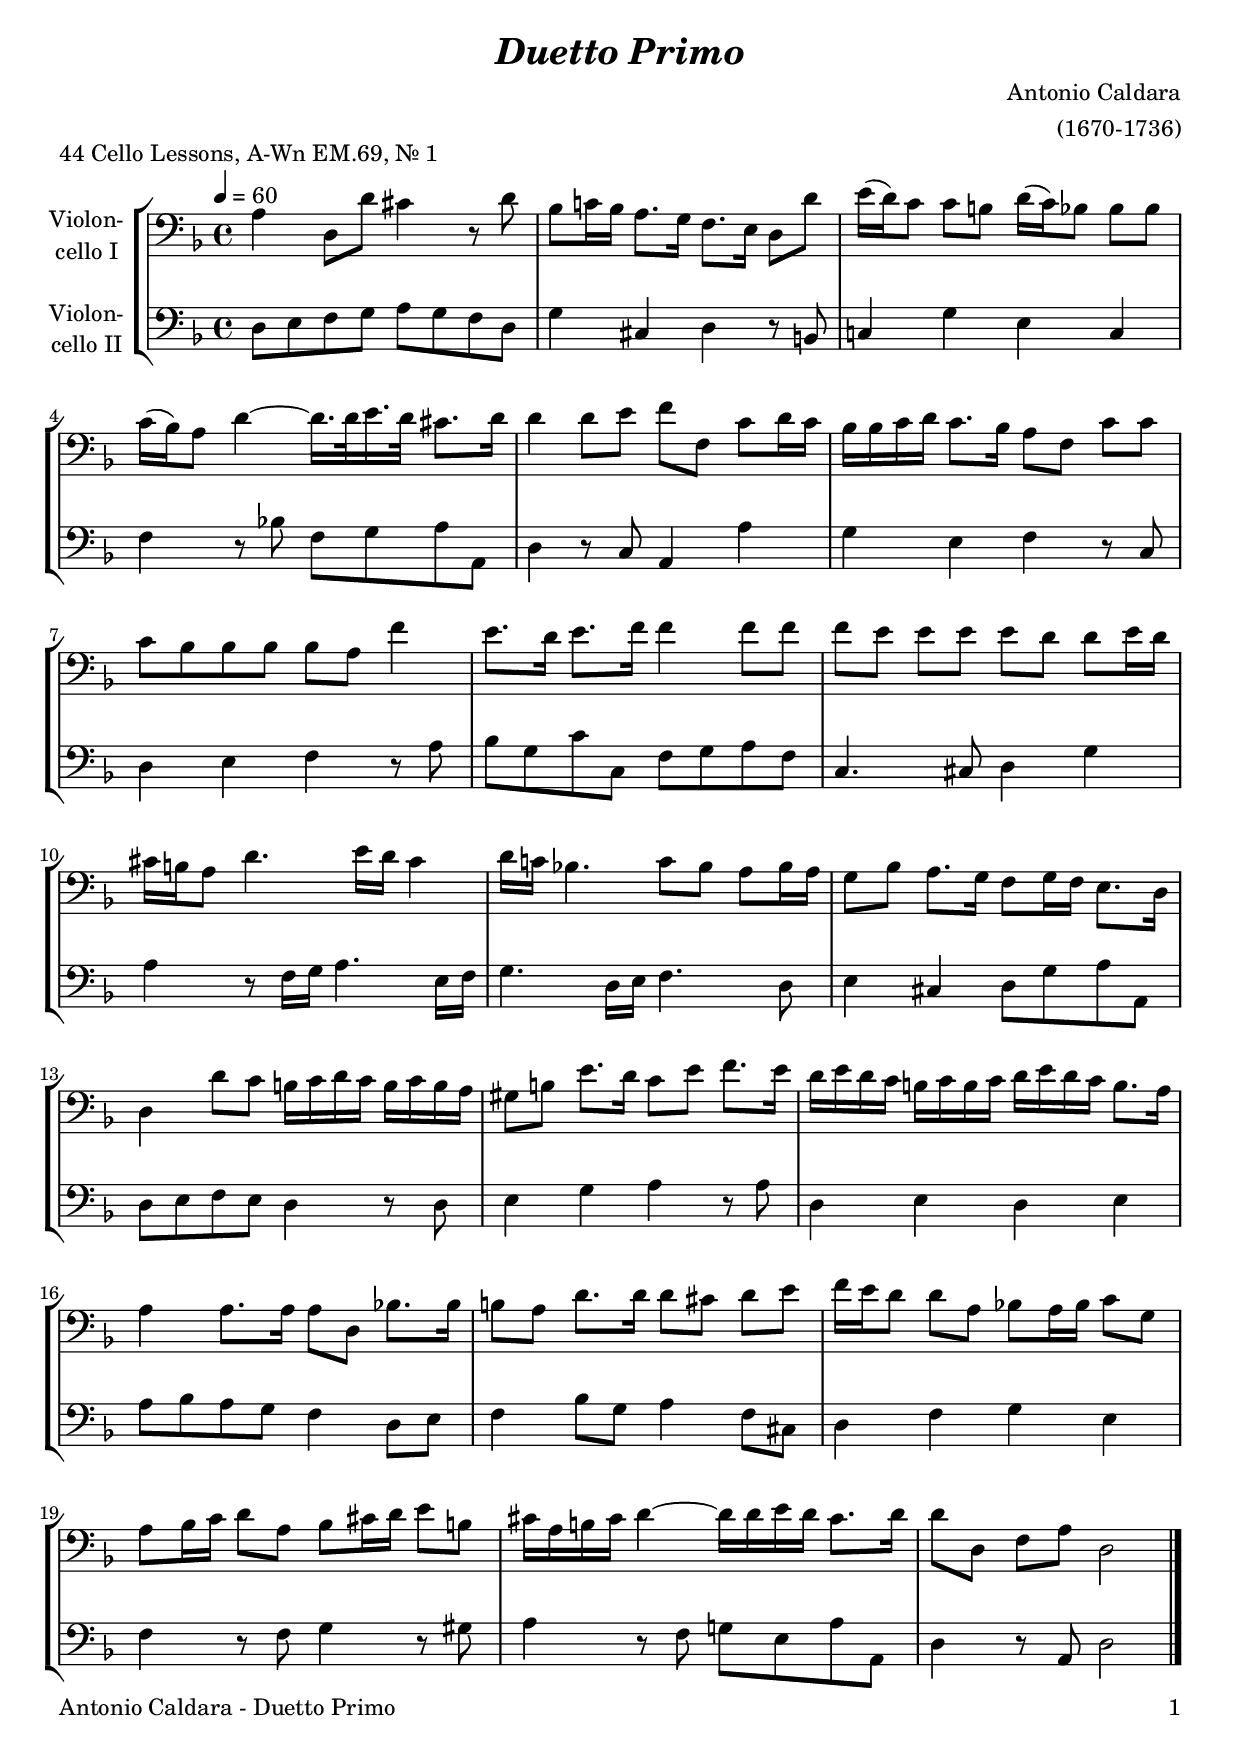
\version "2.20.2"
\include "deutsch.ly"

#(set-global-staff-size 20)

\header {
  title     = \markup \bold \italic "Duetto Primo"
  composer  = "Antonio Caldara"
  arranger  = "(1670-1736)"
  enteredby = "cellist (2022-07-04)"
  piece     = "44 Cello Lessons, A-Wn EM.69, Nr. 1"
}

voiceconsts = {
  \key d \minor
  \time 4/4
  \clef "bass"
%  \numericTimeSignature
%  \compressEmptyMeasures
  % Set default beaming for all staves
%  \set Timing.beamExceptions = #'()
%  \set Timing.baseMoment     = #(ly:make-moment 1 4)
%  \set Timing.beatStructure  = #'(1 1 1)
  \tempo 4=60
}

micl = "clarinet"
mifl = "flute"
miob = "oboe"
mifh = "french horn"
misx = "tenor sax"
mist = "string ensemble 1"
mivl = "violin"
miba = "cello"

va = \relative c' {
  \voiceconsts

  a4 d,8 d' cis4 r8 d
  b c!16 b a8. g16 f8. e16 d8 d'
  e16( d) c8 c h d16( c) b8 b b
  c16( b) a8 d4~ d16. d32 e16. d32 cis8. d16

  d4 d8 e f f, c' d16 c
  b b c d c8. b16 a8 f c'[ c]
  c b b b b a f'4
  e8. d16 e8. f16 f4 f8 f
  f e e[ e] e d d e16 d

  cis h a8 d4. e16 d cis4
  d16 c! b!4. c8 b a b16 a
  g8 b a8. g16 f8 g16 f e8. d16
  d4 d'8 c h16 c d c h c h a
  gis8 h e8. d16 c8 e f8. e16

  d e d c h c h c d e d c h8. a16
  a4 a8. a16 a8 d, b'!8. b16
  h8 a d8. d16 d8 cis d[ e]
  f16 e d8 d a b! a16 b c8 g

  a b16 c d8 a b cis16 d e8 h
  cis16 a h cis d4~ d16 d e d cis8. d16
  d8 d, f[ a] d,2 \bar "|."
}

vb = \relative c {
  \voiceconsts

  d8 e f g a g f d
  g4 cis, d r8 h
  c!4 g' e c
  f r8 b! f g a a,

  d4 r8 c a4 a'
  g e f r8 c
  d4 e f r8 a
  b g c c, f g a f
  c4. cis8 d4 g

  a r8 f16 g a4. e16 f
  g4. d16 e f4. d8
  e4 cis d8 g a a,
  d e f e d4 r8 d
  e4 g a r8 a

  d,4 e d e
  a8 b a g f4 d8 e
  f4 b8 g a4 f8 cis
  d4 f g e

  f r8 f g4 r8 gis
  a4 r8 f g! e a a,
  d4 r8 a d2 \bar "|."
}


music = \new StaffGroup <<
      \new Staff {
	\set Staff.midiInstrument = \miba
	\set Staff.instrumentName = \markup \center-column { "Violon-" "cello I" }
	\transpose d d { \va }
      }

      \new Staff {
	\set Staff.midiInstrument = \miba
	\set Staff.instrumentName = \markup \center-column { "Violon-" "cello II" }
	\transpose d d { \vb }
      }
>>

\book {
   \paper {
    print-page-number = ##t
    print-first-page-number = ##t
    ragged-last-bottom = ##f
    oddHeaderMarkup = \markup \null
    evenHeaderMarkup = \markup \null
    oddFooterMarkup = \markup {
      \fill-line {
        \on-the-fly #print-page-number-check-first
        "Antonio Caldara - Duetto Primo" \fromproperty #'page:page-number-string
      }
    }
    evenFooterMarkup = \oddFooterMarkup
  } \score {
    \music
    \layout {}
  }

  \score {
    \unfoldRepeats \music

    \midi {
      \context {
        \Score
      }
    }
  }
}